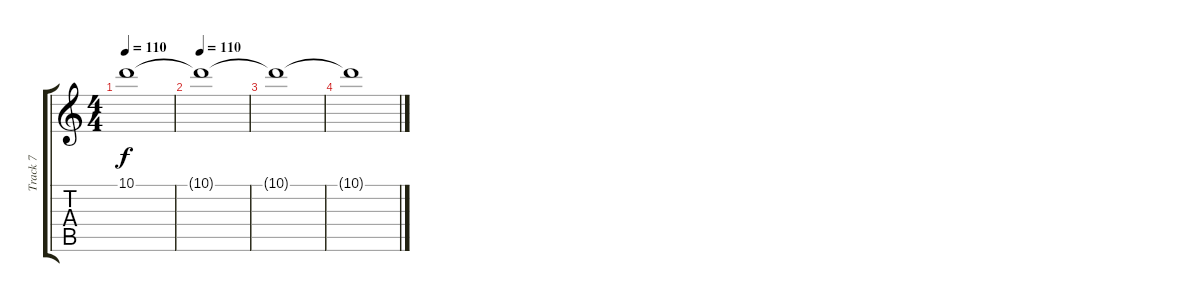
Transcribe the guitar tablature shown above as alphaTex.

\track ("Track 7" "Track 7") {instrument distortionguitar}
\staff {score tabs}
\tuning (E4 B3 G3 D3 A2 E2) {hide}
\ts (4 4)
\tempo 110
\clef g2
\ks c
10.1{t}.1{dy f} |
\tempo 110
10.1{t}.1 |
10.1{t}.1 |
10.1{t}.1
